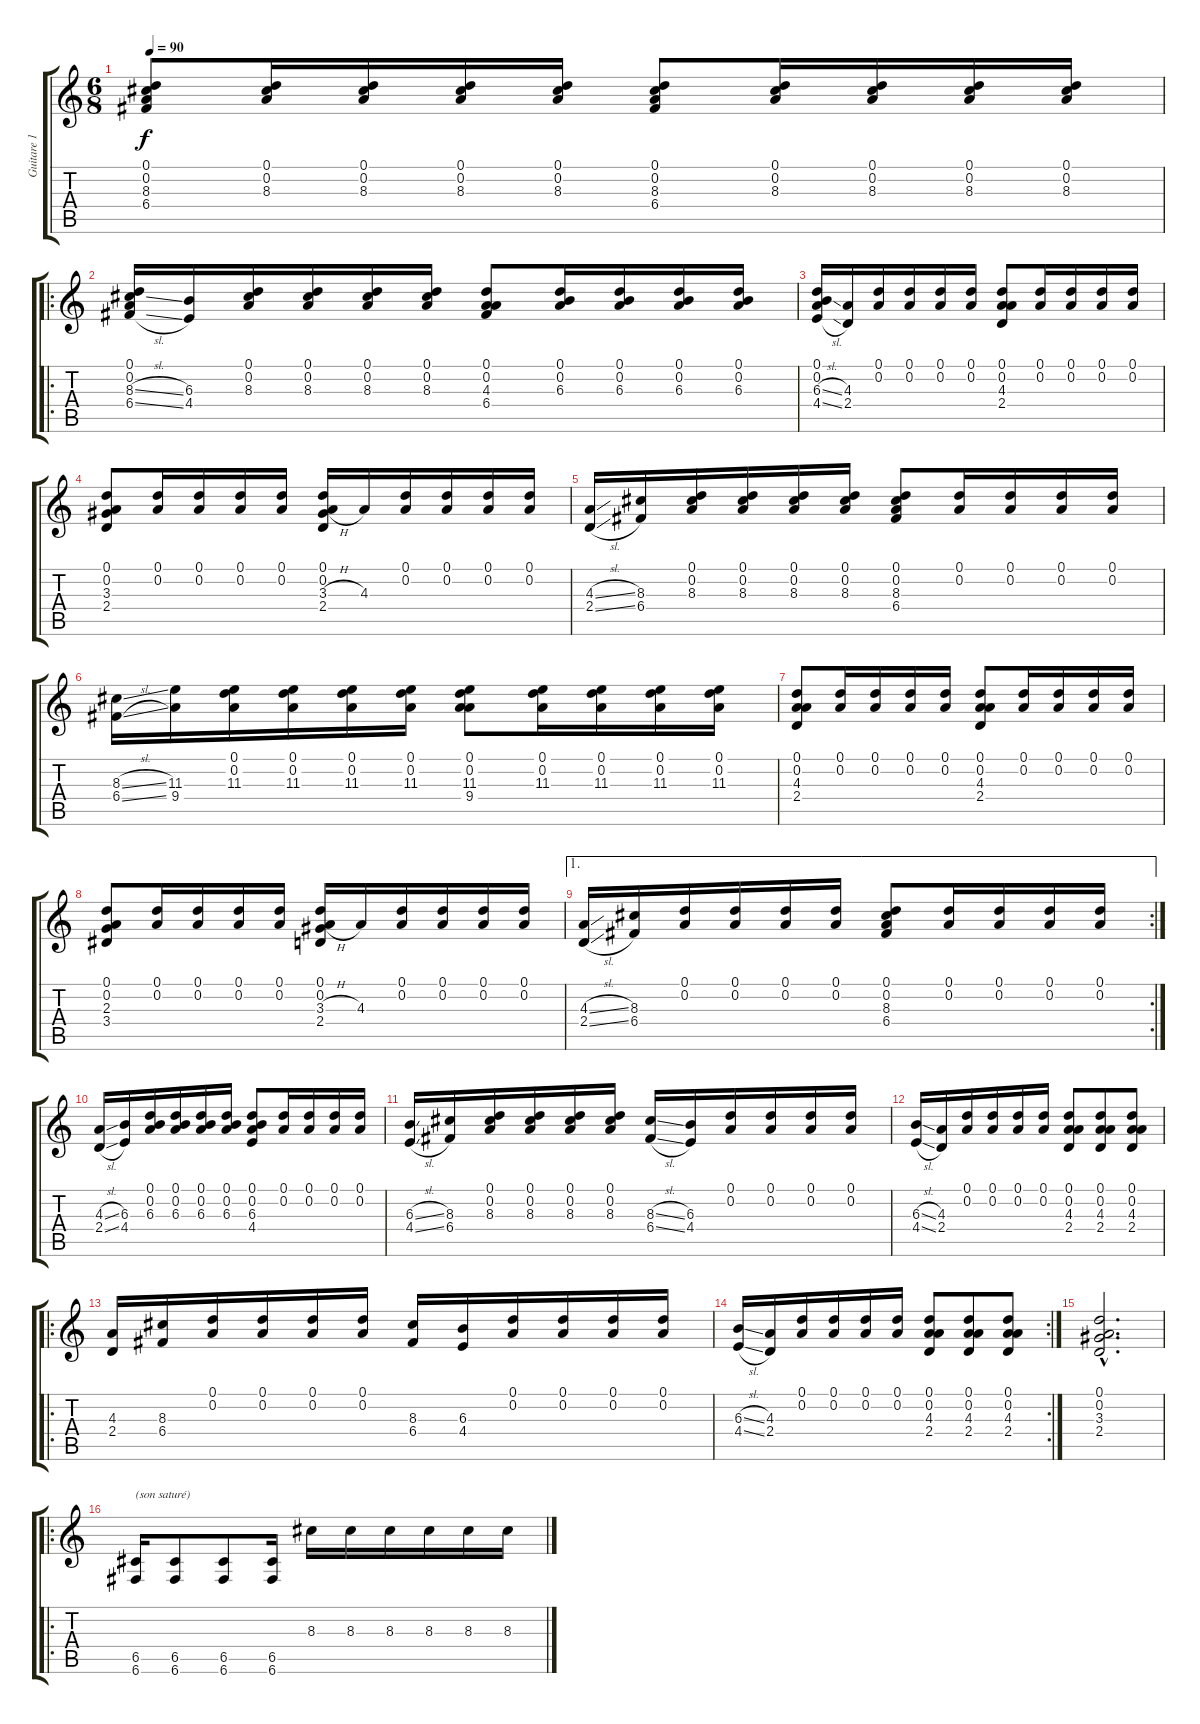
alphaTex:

\track ("Guitare 1 (Matt)" "Guitare 1 ") {instrument distortionguitar}
\staff {score tabs}
\tuning (D4 A3 F3 C3 G2 C2) {hide}
\ts (6 8)
\tempo 90
\clef g2
\ks c
(0.1 0.2 8.3 6.4).8{dy f instrument acousticguitarsteel} (0.1 0.2 8.3).16 (0.1 0.2 8.3).16 (0.1 0.2 8.3).16 (0.1 0.2 8.3).16 (0.1 0.2 8.3 6.4).8 (0.1 0.2 8.3).16 (0.1 0.2 8.3).16 (0.1 0.2 8.3).16 (0.1 0.2 8.3).16 |
\ro
(0.1 0.2 8.3{sl} 6.4{sl}).16 (6.3 4.4).16 (0.1 0.2 8.3).16 (0.1 0.2 8.3).16 (0.1 0.2 8.3).16 (0.1 0.2 8.3).16 (0.1 0.2 4.3 6.4).8 (0.1 0.2 6.3).16 (0.1 0.2 6.3).16 (0.1 0.2 6.3).16 (0.1 0.2 6.3).16 |
(0.1 0.2 6.3{sl} 4.4{sl}).16 (4.3 2.4).16 (0.1 0.2).16 (0.1 0.2).16 (0.1 0.2).16 (0.1 0.2).16 (0.1 0.2 4.3 2.4).8 (0.1 0.2).16 (0.1 0.2).16 (0.1 0.2).16 (0.1 0.2).16 |
(0.1 0.2 3.3 2.4).8 (0.1 0.2).16 (0.1 0.2).16 (0.1 0.2).16 (0.1 0.2).16 (0.1 0.2 3.3{h} 2.4).16 4.3.16 (0.1 0.2).16 (0.1 0.2).16 (0.1 0.2).16 (0.1 0.2).16 |
(4.3{sl} 2.4{sl}).16 (8.3 6.4).16 (0.1 0.2 8.3).16 (0.1 0.2 8.3).16 (0.1 0.2 8.3).16 (0.1 0.2 8.3).16 (0.1 0.2 8.3 6.4).8 (0.1 0.2).16 (0.1 0.2).16 (0.1 0.2).16 (0.1 0.2).16 |
(8.3{sl} 6.4{sl}).16 (11.3 9.4).16 (0.1 0.2 11.3).16 (0.1 0.2 11.3).16 (0.1 0.2 11.3).16 (0.1 0.2 11.3).16 (0.1 0.2 11.3 9.4).8 (0.1 0.2 11.3).16 (0.1 0.2 11.3).16 (0.1 0.2 11.3).16 (0.1 0.2 11.3).16 |
(0.1 0.2 4.3 2.4).8 (0.1 0.2).16 (0.1 0.2).16 (0.1 0.2).16 (0.1 0.2).16 (0.1 0.2 4.3 2.4).8 (0.1 0.2).16 (0.1 0.2).16 (0.1 0.2).16 (0.1 0.2).16 |
(0.1 0.2 2.3 3.4).8 (0.1 0.2).16 (0.1 0.2).16 (0.1 0.2).16 (0.1 0.2).16 (0.1 0.2 3.3{h} 2.4).16 4.3.16 (0.1 0.2).16 (0.1 0.2).16 (0.1 0.2).16 (0.1 0.2).16 |
\ae 1
\rc 2
(4.3{sl} 2.4{sl}).16 (8.3 6.4).16 (0.1 0.2).16 (0.1 0.2).16 (0.1 0.2).16 (0.1 0.2).16 (0.1 0.2 8.3 6.4).8 (0.1 0.2).16 (0.1 0.2).16 (0.1 0.2).16 (0.1 0.2).16 |
(4.3{sl} 2.4{sl}).16 (6.3 4.4).16 (0.1 0.2 6.3).16 (0.1 0.2 6.3).16 (0.1 0.2 6.3).16 (0.1 0.2 6.3).16 (0.1 0.2 6.3 4.4).8 (0.1 0.2).16 (0.1 0.2).16 (0.1 0.2).16 (0.1 0.2).16 |
(6.3{sl} 4.4{sl}).16 (8.3 6.4).16 (0.1 0.2 8.3).16 (0.1 0.2 8.3).16 (0.1 0.2 8.3).16 (0.1 0.2 8.3).16 (8.3{sl} 6.4{sl}).16 (6.3 4.4).16 (0.1 0.2).16 (0.1 0.2).16 (0.1 0.2).16 (0.1 0.2).16 |
(6.3{sl} 4.4{sl}).16 (4.3 2.4).16 (0.1 0.2).16 (0.1 0.2).16 (0.1 0.2).16 (0.1 0.2).16 (0.1 0.2 4.3 2.4).8 (0.1 0.2 4.3 2.4).8 (0.1 0.2 4.3 2.4).8 |
\ro
(4.3 2.4).16 (8.3 6.4).16 (0.1 0.2).16 (0.1 0.2).16 (0.1 0.2).16 (0.1 0.2).16 (8.3 6.4).16 (6.3 4.4).16 (0.1 0.2).16 (0.1 0.2).16 (0.1 0.2).16 (0.1 0.2).16 |
\rc 2
(6.3{sl} 4.4{sl}).16 (4.3 2.4).16 (0.1 0.2).16 (0.1 0.2).16 (0.1 0.2).16 (0.1 0.2).16 (0.1 0.2 4.3 2.4).8 (0.1 0.2 4.3 2.4).8 (0.1 0.2 4.3 2.4).8 |
(0.1{hac} 0.2{hac} 3.3{hac} 2.4{hac}).2{d} |
\ro
(6.5 6.6).16{txt "(son saturé)" instrument distortionguitar} (6.5 6.6).8 (6.5 6.6).8 (6.5 6.6).16 8.3.16 8.3.16 8.3.16 8.3.16 8.3.16 8.3.16
